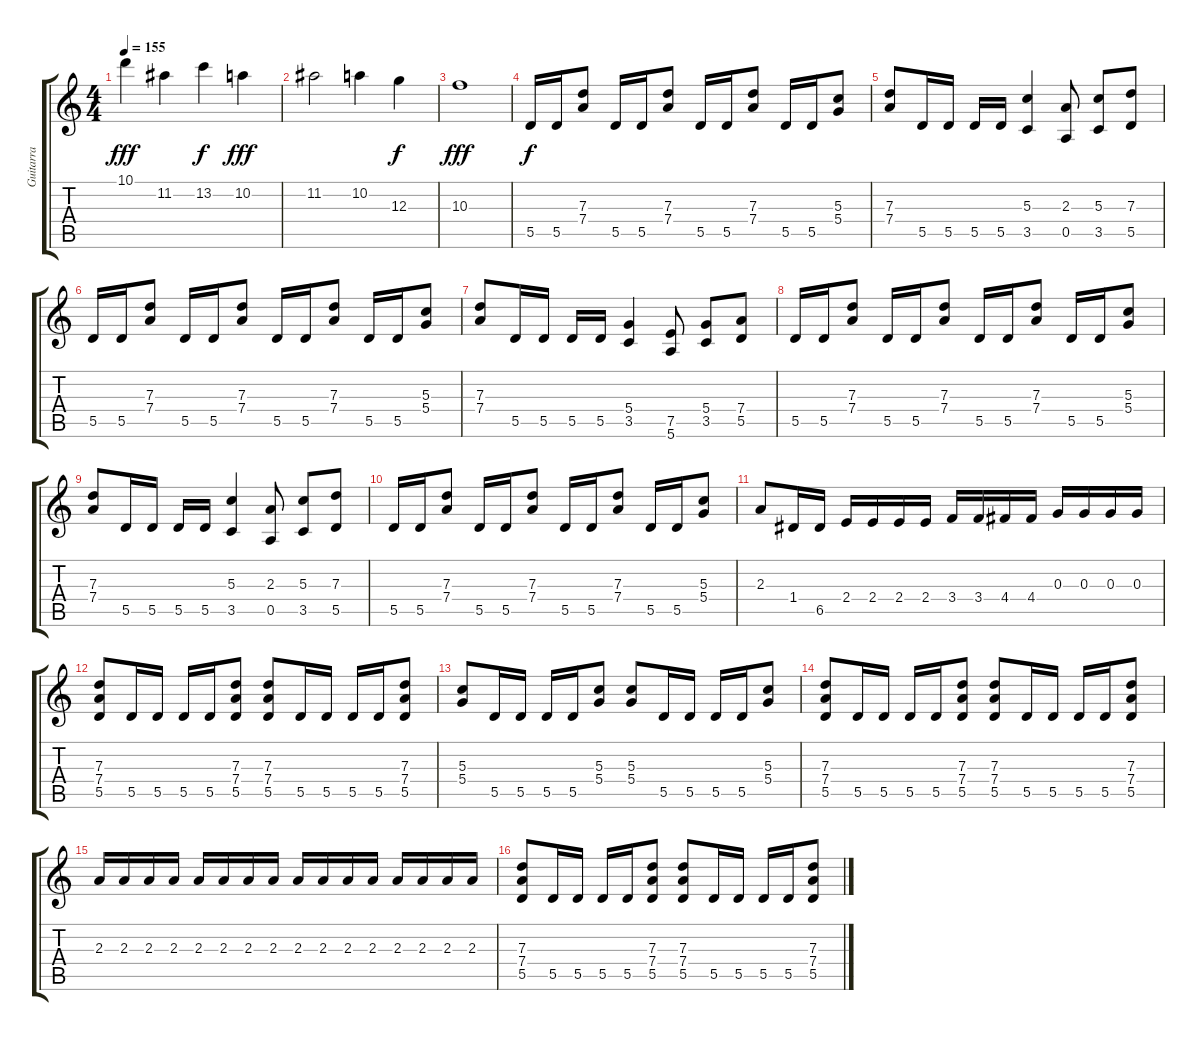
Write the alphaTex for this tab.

\track ("Guitarra" "Guitarra") {instrument overdrivenguitar}
\staff {score tabs}
\tuning (E4 B3 G3 D3 A2 E2) {hide}
\ts (4 4)
\tempo 155
\clef g2
\ks c
10.1.4{dy fff} 11.2.4 13.2.4{dy f} 10.2.4{dy fff} |
11.2.2 10.2.4 12.3.4{dy f} |
10.3.1{dy fff} |
5.5.16{dy f} 5.5.16 (7.3 7.4).8 5.5.16 5.5.16 (7.3 7.4).8 5.5.16 5.5.16 (7.3 7.4).8 5.5.16 5.5.16 (5.3 5.4).8 |
(7.3 7.4).8 5.5.16 5.5.16 5.5.16 5.5.16 (5.3 3.5).4 (2.3 0.5).8 (5.3 3.5).8 (7.3 5.5).8 |
5.5.16 5.5.16 (7.3 7.4).8 5.5.16 5.5.16 (7.3 7.4).8 5.5.16 5.5.16 (7.3 7.4).8 5.5.16 5.5.16 (5.3 5.4).8 |
(7.3 7.4).8 5.5.16 5.5.16 5.5.16 5.5.16 (5.4 3.5).4 (7.5 5.6).8 (5.4 3.5).8 (7.4 5.5).8 |
5.5.16 5.5.16 (7.3 7.4).8 5.5.16 5.5.16 (7.3 7.4).8 5.5.16 5.5.16 (7.3 7.4).8 5.5.16 5.5.16 (5.3 5.4).8 |
(7.3 7.4).8 5.5.16 5.5.16 5.5.16 5.5.16 (5.3 3.5).4 (2.3 0.5).8 (5.3 3.5).8 (7.3 5.5).8 |
5.5.16 5.5.16 (7.3 7.4).8 5.5.16 5.5.16 (7.3 7.4).8 5.5.16 5.5.16 (7.3 7.4).8 5.5.16 5.5.16 (5.3 5.4).8 |
2.3.8 1.4.16 6.5.16 2.4.16 2.4.16 2.4.16 2.4.16 3.4.16 3.4.16 4.4.16 4.4.16 0.3.16 0.3.16 0.3.16 0.3.16 |
(7.3 7.4 5.5).8 5.5.16 5.5.16 5.5.16 5.5.16 (7.3 7.4 5.5).8 (7.3 7.4 5.5).8 5.5.16 5.5.16 5.5.16 5.5.16 (7.3 7.4 5.5).8 |
(5.3 5.4).8 5.5.16 5.5.16 5.5.16 5.5.16 (5.3 5.4).8 (5.3 5.4).8 5.5.16 5.5.16 5.5.16 5.5.16 (5.3 5.4).8 |
(7.3 7.4 5.5).8 5.5.16 5.5.16 5.5.16 5.5.16 (7.3 7.4 5.5).8 (7.3 7.4 5.5).8 5.5.16 5.5.16 5.5.16 5.5.16 (7.3 7.4 5.5).8 |
2.3.16 2.3.16 2.3.16 2.3.16 2.3.16 2.3.16 2.3.16 2.3.16 2.3.16 2.3.16 2.3.16 2.3.16 2.3.16 2.3.16 2.3.16 2.3.16 |
(7.3 7.4 5.5).8 5.5.16 5.5.16 5.5.16 5.5.16 (7.3 7.4 5.5).8 (7.3 7.4 5.5).8 5.5.16 5.5.16 5.5.16 5.5.16 (7.3 7.4 5.5).8
